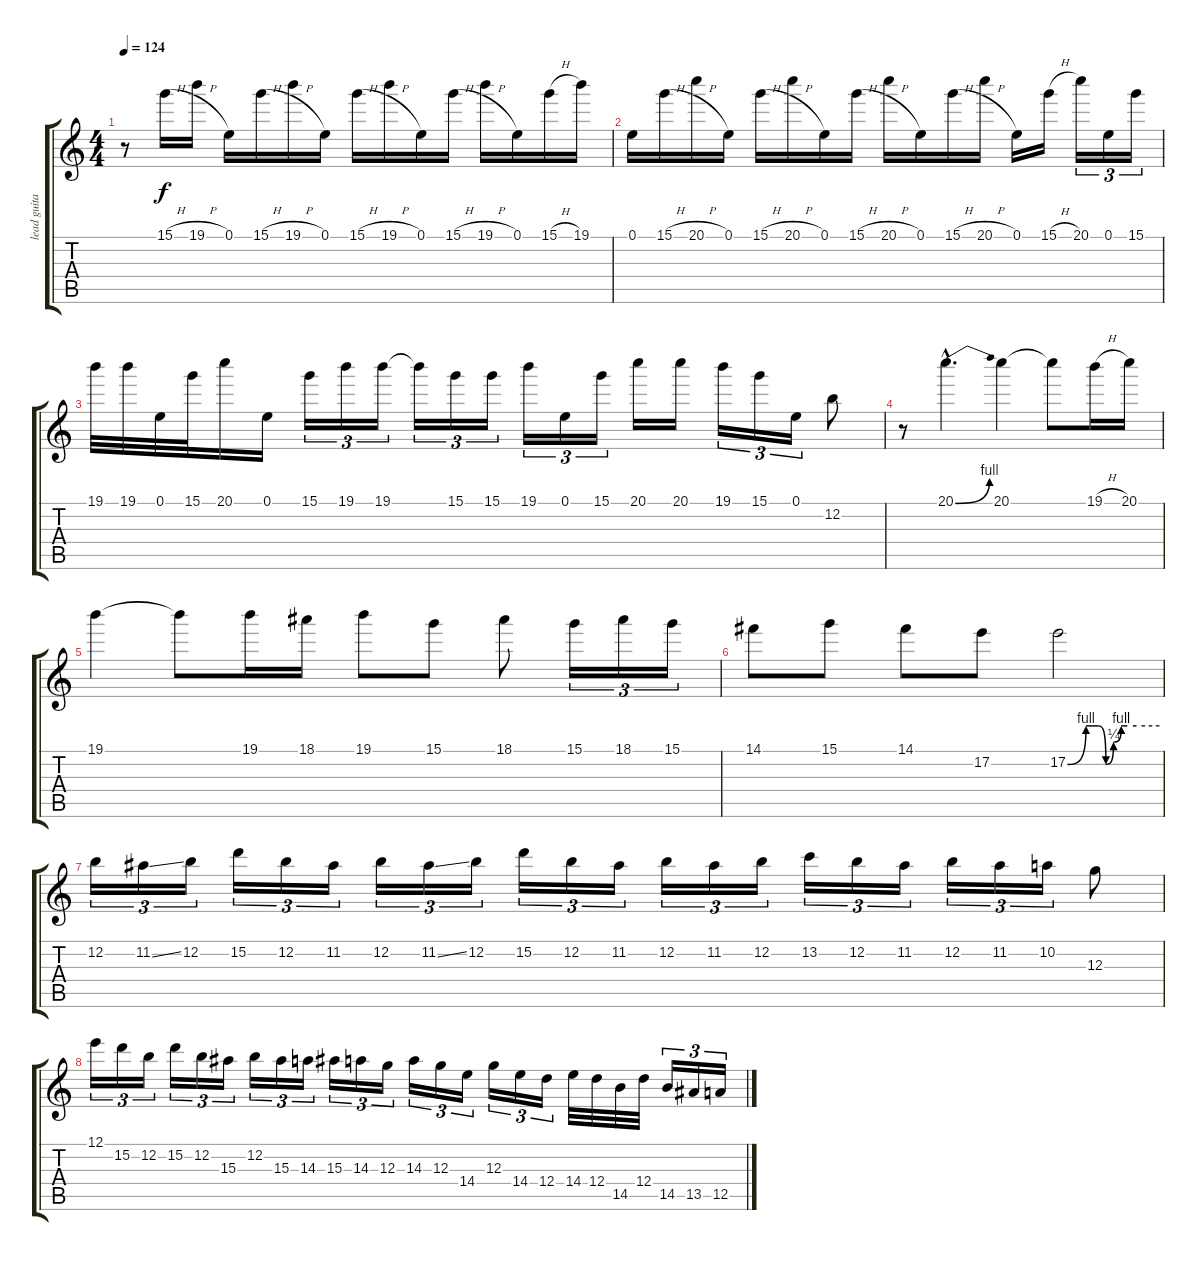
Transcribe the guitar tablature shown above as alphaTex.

\track ("lead guitar" "lead guita") {instrument overdrivenguitar}
\staff {score tabs}
\tuning (E4 B3 G3 D3 A2 E2) {hide}
\ts (4 4)
\tempo 124
\clef g2
\ks c
r.8{dy f} 15.1{h}.16 19.1{h}.16 0.1.16 15.1{h}.16 19.1{h}.16 0.1.16 15.1{h}.16 19.1{h}.16 0.1.16 15.1{h}.16 19.1{h}.16 0.1.16 15.1{h}.16 19.1.16 |
0.1.16 15.1{h}.16 20.1{h}.16 0.1.16 15.1{h}.16 20.1{h}.16 0.1.16 15.1{h}.16 20.1{h}.16 0.1.16 15.1{h}.16 20.1{h}.16 0.1.16 15.1{h}.16 20.1.16{tu (3 2)} 0.1.16{tu (3 2)} 15.1.16{tu (3 2)} |
19.1.32 19.1.32 0.1.32 15.1.32 20.1.16 0.1.16 15.1.16{tu (3 2)} 19.1.16{tu (3 2)} 19.1.16{tu (3 2)} 19.1{t}.16{tu (3 2)} 15.1.16{tu (3 2)} 15.1.16{tu (3 2)} 19.1.16{tu (3 2)} 0.1.16{tu (3 2)} 15.1.16{tu (3 2)} 20.1.16 20.1.16 19.1.16{tu (3 2)} 15.1.16{tu (3 2)} 0.1.16{tu (3 2)} 12.2.8 |
r.8 20.1{be (bend 0 0 60 4) hac}.4{d} 20.1.4 20.1{t}.8 19.1{h}.16 20.1.16 |
19.1.4 19.1{t}.8 19.1.16 18.1.16 19.1.8 15.1.8 18.1.8 15.1.16{tu (3 2)} 18.1.16{tu (3 2)} 15.1.16{tu (3 2)} |
14.1.8 15.1.8 14.1.8 17.2.8 17.2{be (custom 0 0 12 4 16 4 20 4 25 0 30 1 35 4 39 4 45 4 60 4)}.2 |
12.2.16{tu (3 2)} 11.2{ss}.16{tu (3 2)} 12.2.16{tu (3 2)} 15.2.16{tu (3 2)} 12.2.16{tu (3 2)} 11.2.16{tu (3 2)} 12.2.16{tu (3 2)} 11.2{ss}.16{tu (3 2)} 12.2.16{tu (3 2)} 15.2.16{tu (3 2)} 12.2.16{tu (3 2)} 11.2.16{tu (3 2)} 12.2.16{tu (3 2)} 11.2.16{tu (3 2)} 12.2.16{tu (3 2)} 13.2.16{tu (3 2)} 12.2.16{tu (3 2)} 11.2.16{tu (3 2)} 12.2.16{tu (3 2)} 11.2.16{tu (3 2)} 10.2.16{tu (3 2)} 12.3.8 |
12.1.16{tu (3 2)} 15.2.16{tu (3 2)} 12.2.16{tu (3 2)} 15.2.16{tu (3 2)} 12.2.16{tu (3 2)} 15.3.16{tu (3 2)} 12.2.16{tu (3 2)} 15.3.16{tu (3 2)} 14.3.16{tu (3 2)} 15.3.16{tu (3 2)} 14.3.16{tu (3 2)} 12.3.16{tu (3 2)} 14.3.16{tu (3 2)} 12.3.16{tu (3 2)} 14.4.16{tu (3 2)} 12.3.16{tu (3 2)} 14.4.16{tu (3 2)} 12.4.16{tu (3 2)} 14.4.32 12.4.32 14.5.32 12.4.32 14.5.16{tu (3 2)} 13.5.16{tu (3 2)} 12.5.16{tu (3 2)}
